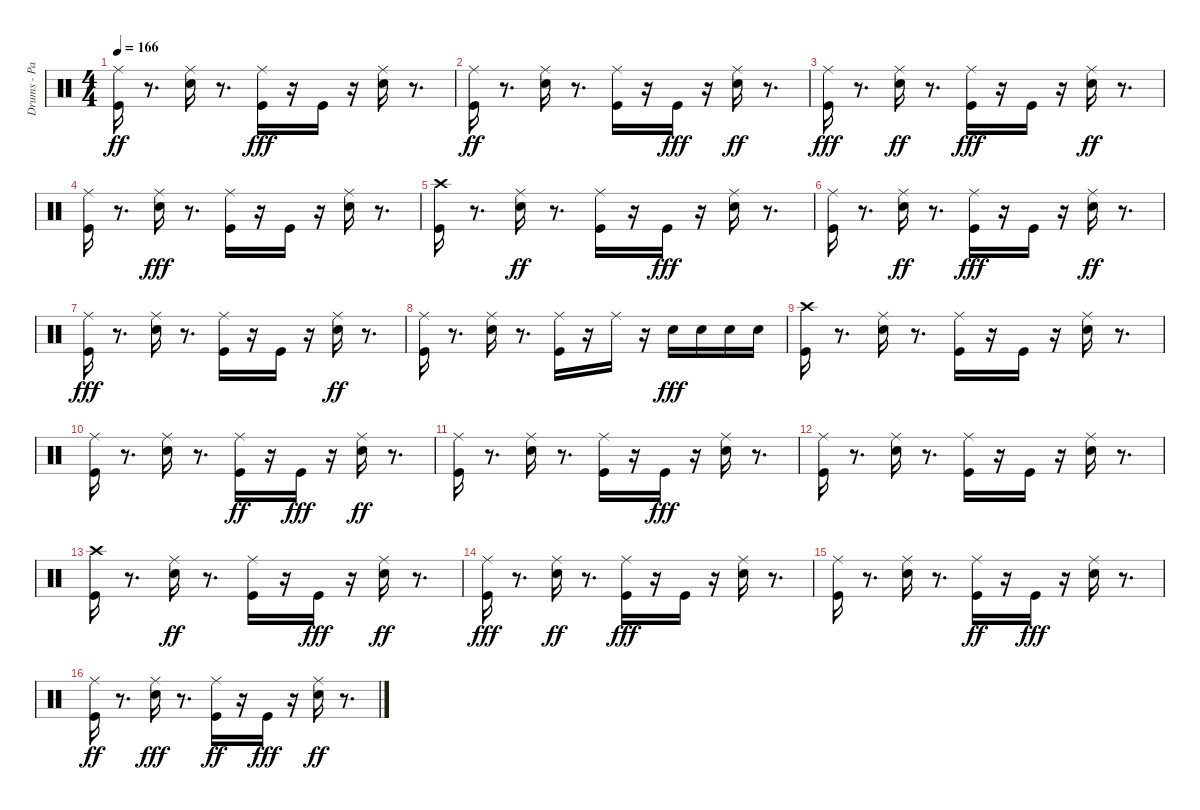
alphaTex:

\track ("Drums - Paice" "Drums - Pa") {instrument percussion}
\staff {score}
\articulation defaults
\ts (4 4)
\tempo 166
\clef neutral
\ks c
("Kick (hit)" "Ride (middle)").16{dy ff} r.8{d} ("Snare (hit) 2" "Ride (middle)").16 r.8{d} ("Ride (middle)" "Kick (hit)").16{dy fff} r.16 "Kick (hit)".16 r.16 ("Ride (middle)" "Snare (hit) 2").16 r.8{d} |
("Kick (hit)" "Ride (middle)").16{dy ff} r.8{d} ("Snare (hit) 2" "Ride (middle)").16 r.8{d} ("Kick (hit)" "Ride (middle)").16 r.16 "Kick (hit)".16{dy fff} r.16 ("Snare (hit) 2" "Ride (middle)").16{dy ff} r.8{d} |
("Ride (middle)" "Kick (hit)").16{dy fff} r.8{d} ("Snare (hit) 2" "Ride (middle)").16{dy ff} r.8{d} ("Ride (middle)" "Kick (hit)").16{dy fff} r.16 "Kick (hit)".16 r.16 ("Snare (hit) 2" "Ride (middle)").16{dy ff} r.8{d} |
("Kick (hit)" "Ride (middle)").16 r.8{d} ("Ride (middle)" "Snare (hit) 2").16{dy fff} r.8{d} ("Ride (middle)" "Kick (hit)").16 r.16 "Kick (hit)".16 r.16 ("Ride (middle)" "Snare (hit) 2").16 r.8{d} |
("Kick (hit)" "Crash high (hit)").16 r.8{d} ("Snare (hit) 2" "Ride (middle)").16{dy ff} r.8{d} ("Kick (hit)" "Ride (middle)").16 r.16 "Kick (hit)".16{dy fff} r.16 ("Ride (middle)" "Snare (hit) 2").16 r.8{d} |
("Ride (middle)" "Kick (hit)").16 r.8{d} ("Snare (hit) 2" "Ride (middle)").16{dy ff} r.8{d} ("Ride (middle)" "Kick (hit)").16{dy fff} r.16 "Kick (hit)".16 r.16 ("Snare (hit) 2" "Ride (middle)").16{dy ff} r.8{d} |
("Ride (middle)" "Kick (hit)").16{dy fff} r.8{d} ("Ride (middle)" "Snare (hit) 2").16 r.8{d} ("Ride (middle)" "Kick (hit)").16 r.16 "Kick (hit)".16 r.16 ("Snare (hit) 2" "Ride (middle)").16{dy ff} r.8{d} |
("Kick (hit)" "Ride (middle)").16 r.8{d} ("Snare (hit) 2" "Ride (middle)").16 r.8{d} ("Kick (hit)" "Ride (middle)").16 r.16 "Ride (middle)".16 r.16 "Snare (hit) 2".16{dy fff} "Snare (hit) 2".16 "Snare (hit) 2".16 "Snare (hit) 2".16 |
("Crash high (hit)" "Kick (hit)").16 r.8{d} ("Ride (middle)" "Snare (hit) 2").16 r.8{d} ("Ride (middle)" "Kick (hit)").16 r.16 "Kick (hit)".16 r.16 ("Ride (middle)" "Snare (hit) 2").16 r.8{d} |
("Ride (middle)" "Kick (hit)").16 r.8{d} ("Ride (middle)" "Snare (hit) 2").16 r.8{d} ("Kick (hit)" "Ride (middle)").16{dy ff} r.16 "Kick (hit)".16{dy fff} r.16 ("Snare (hit) 2" "Ride (middle)").16{dy ff} r.8{d} |
("Kick (hit)" "Ride (middle)").16 r.8{d} ("Snare (hit) 2" "Ride (middle)").16 r.8{d} ("Kick (hit)" "Ride (middle)").16 r.16 "Kick (hit)".16{dy fff} r.16 ("Ride (middle)" "Snare (hit) 2").16 r.8{d} |
("Ride (middle)" "Kick (hit)").16 r.8{d} ("Ride (middle)" "Snare (hit) 2").16 r.8{d} ("Ride (middle)" "Kick (hit)").16 r.16 "Kick (hit)".16 r.16 ("Ride (middle)" "Snare (hit) 2").16 r.8{d} |
("Crash high (hit)" "Kick (hit)").16 r.8{d} ("Snare (hit) 2" "Ride (middle)").16{dy ff} r.8{d} ("Kick (hit)" "Ride (middle)").16 r.16 "Kick (hit)".16{dy fff} r.16 ("Snare (hit) 2" "Ride (middle)").16{dy ff} r.8{d} |
("Ride (middle)" "Kick (hit)").16{dy fff} r.8{d} ("Snare (hit) 2" "Ride (middle)").16{dy ff} r.8{d} ("Ride (middle)" "Kick (hit)").16{dy fff} r.16 "Kick (hit)".16 r.16 ("Ride (middle)" "Snare (hit) 2").16 r.8{d} |
("Ride (middle)" "Kick (hit)").16 r.8{d} ("Ride (middle)" "Snare (hit) 2").16 r.8{d} ("Kick (hit)" "Ride (middle)").16{dy ff} r.16 "Kick (hit)".16{dy fff} r.16 ("Ride (middle)" "Snare (hit) 2").16 r.8{d} |
("Kick (hit)" "Ride (middle)").16{dy ff} r.8{d} ("Ride (middle)" "Snare (hit) 2").16{dy fff} r.8{d} ("Kick (hit)" "Ride (middle)").16{dy ff} r.16 "Kick (hit)".16{dy fff} r.16 ("Snare (hit) 2" "Ride (middle)").16{dy ff} r.8{d}
